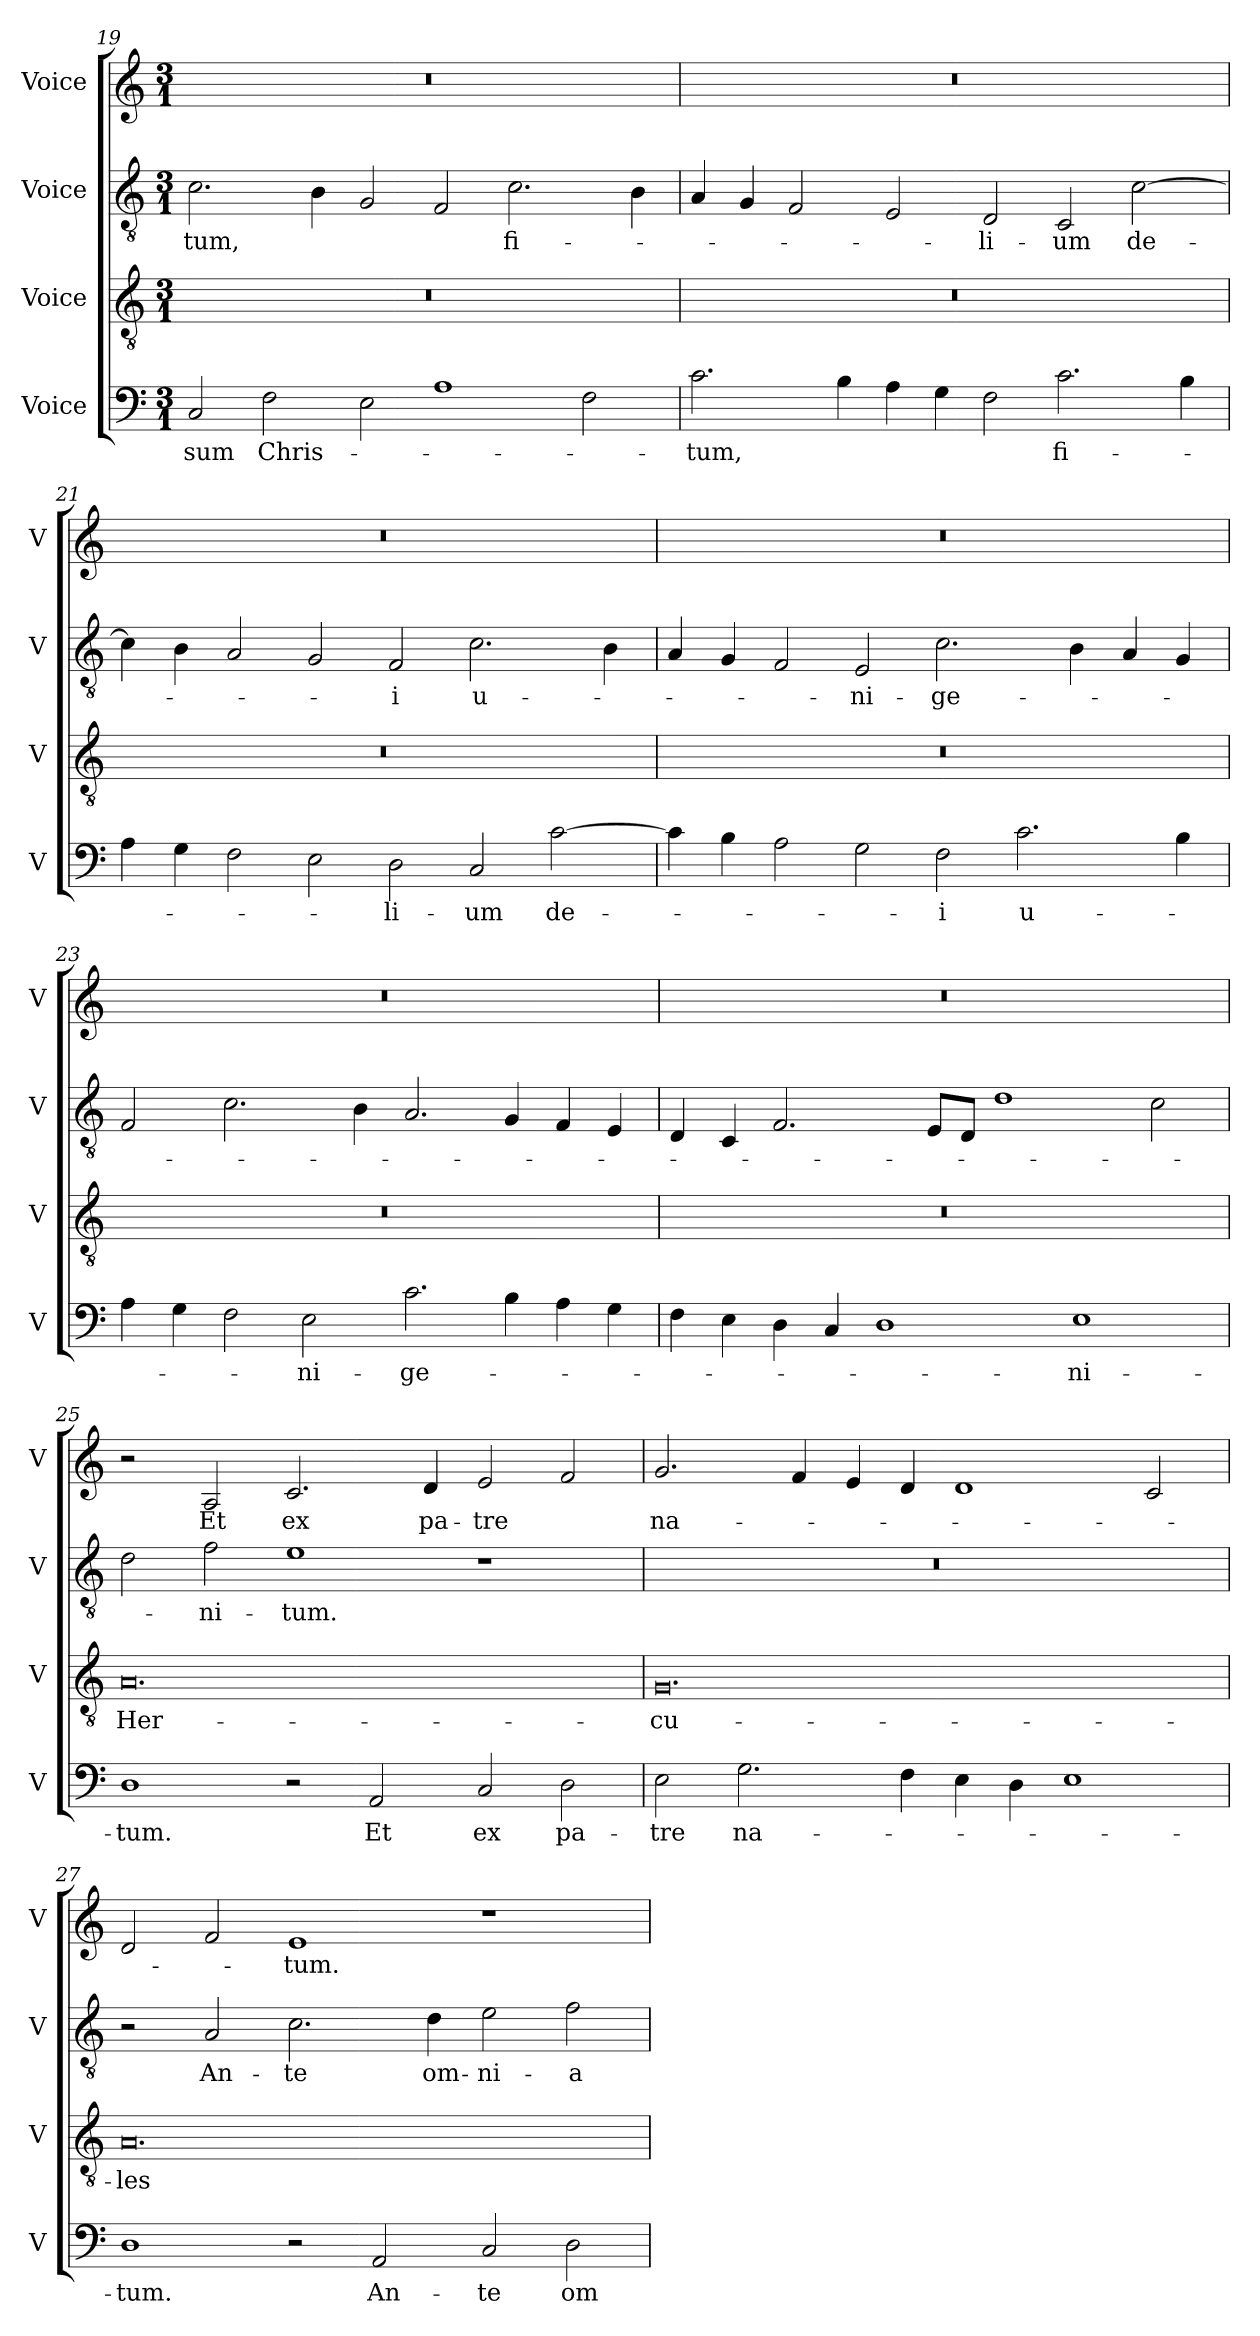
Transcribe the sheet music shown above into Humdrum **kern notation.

**kern	**text	**kern	**text	**kern	**text	**kern	**text
*part4	*part4	*part3	*part3	*part2	*part2	*part1	*part1
*staff4	*staff4	*staff3	*staff3	*staff2	*staff2	*staff1	*staff1
*I"Voice	*	*I"Voice	*	*I"Voice	*	*I"Voice	*
*I'V	*	*I'V	*	*I'V	*	*I'V	*
!!LO:PB:g=z
*clefF4	*	*clefGv2	*	*clefGv2	*	*clefG2	*
*k[]	*	*k[]	*	*k[]	*	*k[]	*
*M3/1	*	*M3/1	*	*M3/1	*	*M3/1	*
=19	=19	=19	=19	=19	=19	=19	=19
!	!LO:LY:b	!	!	!	!LO:LY:b	!	!
2C/	-sum	0.r	.	2.c\	-tum,	0.r	.
!	!LO:LY:b	!	!	!	!	!	!
2F\	Chris-	.	.	.	.	.	.
.	.	.	.	4B\	.	.	.
2E\	.	.	.	2G/	.	.	.
1A	.	.	.	2F/	.	.	.
!	!	!	!	!	!LO:LY:b	!	!
.	.	.	.	2.c\	fi-	.	.
2F\	.	.	.	.	.	.	.
.	.	.	.	4B\	.	.	.
=20	=20	=20	=20	=20	=20	=20	=20
!	!LO:LY:b	!	!	!	!	!	!
2.c\	-tum,	0.r	.	4A/	.	0.r	.
.	.	.	.	4G/	.	.	.
.	.	.	.	2F/	.	.	.
4B\	.	.	.	.	.	.	.
4A\	.	.	.	2E/	.	.	.
4G\	.	.	.	.	.	.	.
!	!	!	!	!	!LO:LY:b	!	!
2F\	.	.	.	2D/	-li-	.	.
!	!LO:LY:b	!	!	!	!LO:LY:b	!	!
2.c\	fi-	.	.	2C/	-um	.	.
!	!	!	!	!	!LO:LY:b	!	!
.	.	.	.	[2c\	de-	.	.
4B\	.	.	.	.	.	.	.
!!LO:LB:g=z
=21	=21	=21	=21	=21	=21	=21	=21
4A\	.	0.r	.	4c\]	.	0.r	.
4G\	.	.	.	4B\	.	.	.
2F\	.	.	.	2A/	.	.	.
2E\	.	.	.	2G/	.	.	.
!	!LO:LY:b	!	!	!	!LO:LY:b	!	!
2D\	-li-	.	.	2F/	-i	.	.
!	!LO:LY:b	!	!	!	!LO:LY:b	!	!
2C/	-um	.	.	2.c\	u-	.	.
!	!LO:LY:b	!	!	!	!	!	!
[2c\	de-	.	.	.	.	.	.
.	.	.	.	4B\	.	.	.
=22	=22	=22	=22	=22	=22	=22	=22
4c\]	.	0.r	.	4A/	.	0.r	.
4B\	.	.	.	4G/	.	.	.
2A\	.	.	.	2F/	.	.	.
!	!	!	!	!	!LO:LY:b	!	!
2G\	.	.	.	2E/	-ni-	.	.
!	!LO:LY:b	!	!	!	!LO:LY:b	!	!
2F\	-i	.	.	2.c\	-ge-	.	.
!	!LO:LY:b	!	!	!	!	!	!
2.c\	u-	.	.	.	.	.	.
.	.	.	.	4B\	.	.	.
.	.	.	.	4A/	.	.	.
4B\	.	.	.	4G/	.	.	.
!!LO:LB:g=z
=23	=23	=23	=23	=23	=23	=23	=23
4A\	.	0.r	.	2F/	.	0.r	.
4G\	.	.	.	.	.	.	.
2F\	.	.	.	2.c\	.	.	.
!	!LO:LY:b	!	!	!	!	!	!
2E\	-ni-	.	.	.	.	.	.
.	.	.	.	4B\	.	.	.
!	!LO:LY:b	!	!	!	!	!	!
2.c\	-ge-	.	.	2.A/	.	.	.
4B\	.	.	.	4G/	.	.	.
4A\	.	.	.	4F/	.	.	.
4G\	.	.	.	4E/	.	.	.
=24	=24	=24	=24	=24	=24	=24	=24
4F\	.	0.r	.	4D/	.	0.r	.
4E\	.	.	.	4C/	.	.	.
4D\	.	.	.	2.F/	.	.	.
4C/	.	.	.	.	.	.	.
1D	.	.	.	.	.	.	.
.	.	.	.	8E/L	.	.	.
.	.	.	.	8D/J	.	.	.
.	.	.	.	1d	.	.	.
!	!LO:LY:b	!	!	!	!	!	!
1E	-ni-	.	.	.	.	.	.
.	.	.	.	2c\	.	.	.
!!LO:PB:g=z
=25	=25	=25	=25	=25	=25	=25	=25
!	!LO:LY:b	!	!LO:LY:b	!	!	!	!
1D	-tum.	0.A	Her-	2d\	.	2r	.
!	!	!	!	!	!LO:LY:b	!	!LO:LY:b
.	.	.	.	2f\	-ni-	2A/	Et
!	!	!	!	!	!LO:LY:b	!	!LO:LY:b
2r	.	.	.	1e	-tum.	2.c/	ex
!	!LO:LY:b	!	!	!	!	!	!
2AA/	Et	.	.	.	.	.	.
!	!	!	!	!	!	!	!LO:LY:b
.	.	.	.	.	.	4d/	pa-
!	!LO:LY:b	!	!	!	!	!	!LO:LY:b
2C/	ex	.	.	1r	.	2e/	-tre
!	!LO:LY:b	!	!	!	!	!	!
2D\	pa-	.	.	.	.	2f/	.
=26	=26	=26	=26	=26	=26	=26	=26
!	!LO:LY:b	!	!LO:LY:b	!	!	!	!LO:LY:b
2E\	-tre	0.G	-cu-	0.r	.	2.g/	na-
!	!LO:LY:b	!	!	!	!	!	!
2.G\	na-	.	.	.	.	.	.
.	.	.	.	.	.	4f/	.
.	.	.	.	.	.	4e/	.
4F\	.	.	.	.	.	4d/	.
4E\	.	.	.	.	.	1d	.
4D\	.	.	.	.	.	.	.
1E	.	.	.	.	.	.	.
.	.	.	.	.	.	2c/	.
!!LO:LB:g=z
=27	=27	=27	=27	=27	=27	=27	=27
!	!LO:LY:b	!	!LO:LY:b	!	!	!	!
1D	-tum.	0.A	-les	2r	.	2d/	.
!	!	!	!	!	!LO:LY:b	!	!
.	.	.	.	2A/	An-	2f/	.
!	!	!	!	!	!LO:LY:b	!	!LO:LY:b
2r	.	.	.	2.c\	-te	1e	-tum.
!	!LO:LY:b	!	!	!	!	!	!
2AA/	An-	.	.	.	.	.	.
!	!	!	!	!	!LO:LY:b	!	!
.	.	.	.	4d\	om-	.	.
!	!LO:LY:b	!	!	!	!LO:LY:b	!	!
2C/	-te	.	.	2e\	-ni-	1r	.
!	!LO:LY:b	!	!	!	!LO:LY:b	!	!
2D\	om-	.	.	2f\	-a	.	.
=	=	=	=	=	=	=	=
*-	*-	*-	*-	*-	*-	*-	*-
